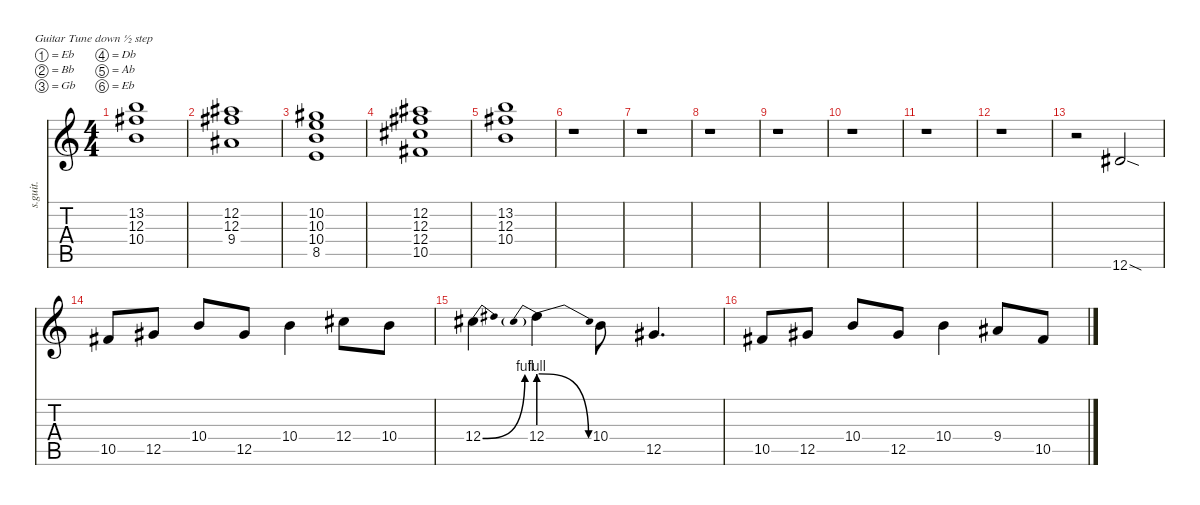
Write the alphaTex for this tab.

\defaultSystemsLayout 4
\hideDynamics
\bracketExtendMode nobrackets
\track ("" "s.guit.") {instrument distortionguitar}
\staff {score tabs}
\tuning (Eb4 Bb3 Gb3 Db3 Ab2 Eb2)
\ts (4 4)
\tempo (184 hide)
\clef g2
\ks c
(13.2 12.3{acc #} 10.4).1{dy f} |
(12.2{acc #} 12.3{acc #} 9.4{acc #}).1 |
(10.2{acc #} 10.3 10.4 8.5).1 |
(12.2{acc #} 12.3{acc #} 12.4{acc #} 10.5{acc #}).1 |
(13.2 12.3{acc #} 10.4).1 |
r.1 |
r.1 |
r.1 |
r.1 |
r.1 |
r.1 |
r.1 |
r.2 12.6{sod acc #}.2 |
10.5{acc #}.8 12.5{acc #}.8 10.4.8 12.5{acc #}.8 10.4.4 12.4{acc #}.8 10.4.8 |
12.4{be (bend 0 0 19.8 4) acc #}.4 12.4{be (prebendrelease 0 4 30 0)}.4 10.4.8 12.5{acc #}.4{d} |
10.5{acc #}.8 12.5{acc #}.8 10.4.8 12.5{acc #}.8 10.4.4 9.4{acc #}.8 10.5{acc #}.8
